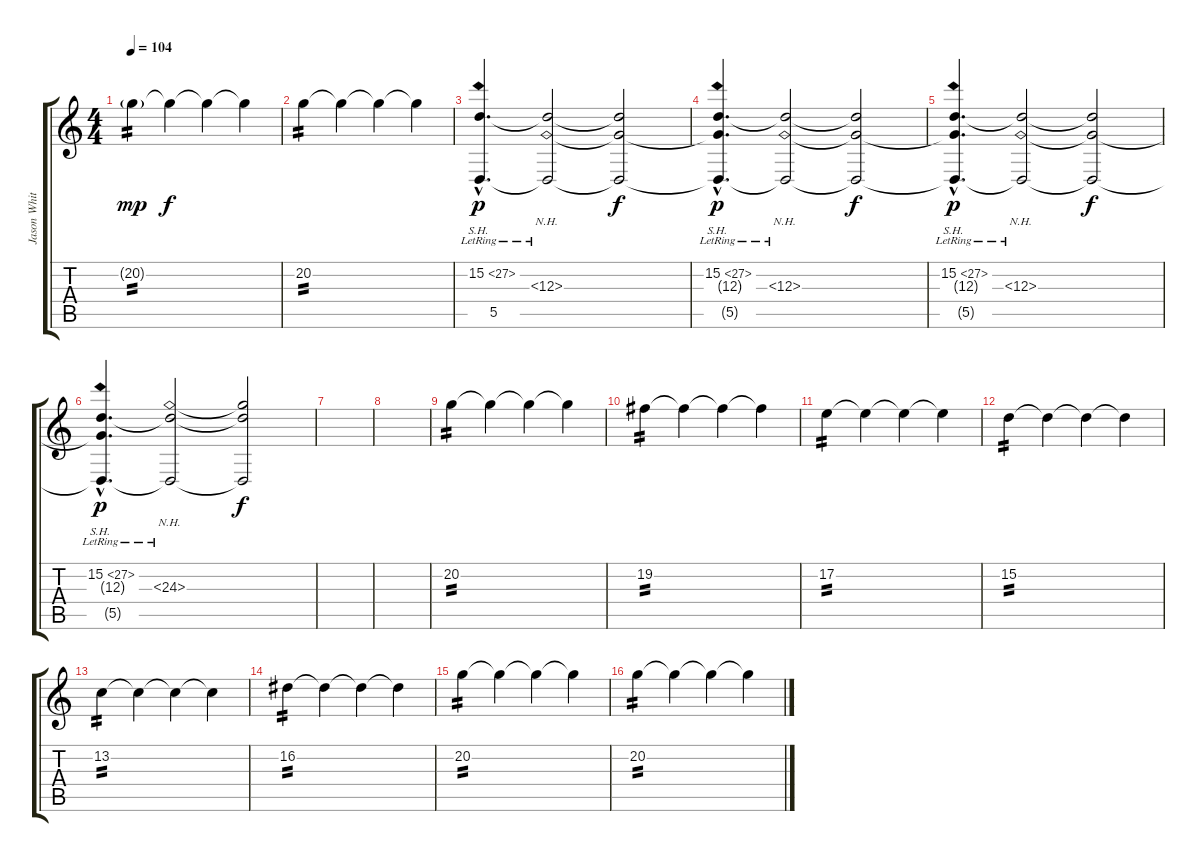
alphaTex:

\track ("Jason White" "Jason Whit") {instrument vibraphone}
\staff {score tabs}
\tuning (E4 B3 G3 D3 A2 E2) {hide}
\ts (4 4)
\tempo 104
\clef g2
\ks c
20.2{g}.4{tp 2 dy mp volume 16} 20.2{t}.4{dy f volume 0} 20.2{t}.4 20.2{t}.4 |
20.2.4{tp 2 volume 16} 20.2{t}.4{volume 0} 20.2{t}.4 20.2{t}.4 |
(15.2{sh 12 hac lr} 5.5{hac}).4{d dy p volume 16} (15.2{t} 12.3{nh lr} 5.5{t}).2 (15.2{t} 12.3{t} 5.5{t}).2{dy f} |
(15.2{sh 12 hac lr} 12.3{hac t} 5.5{hac t}).4{d dy p} (15.2{t} 12.3{nh lr} 5.5{t}).2 (15.2{t} 12.3{t} 5.5{t}).2{dy f} |
(15.2{sh 12 hac lr} 12.3{hac t} 5.5{hac t}).4{d dy p} (15.2{t} 12.3{nh lr} 5.5{t}).2 (15.2{t} 12.3{t} 5.5{t}).2{dy f} |
(15.2{sh 12 hac lr} 12.3{hac t} 5.5{hac t}).4{d dy p} (15.2{t} 24.3{nh lr} 5.5{t}).2 (15.2{t} 24.3{t} 5.5{t}).2{dy f} |
|
|
20.2.4{tp 2 volume 16} 20.2{t}.4{volume 4} 20.2{t}.4 20.2{t}.4 |
19.2.4{tp 2 volume 16} 19.2{t}.4{volume 4} 19.2{t}.4 19.2{t}.4 |
17.2.4{tp 2 volume 16} 17.2{t}.4{volume 0} 17.2{t}.4 17.2{t}.4 |
15.2.4{tp 2 volume 16} 15.2{t}.4{volume 0} 15.2{t}.4 15.2{t}.4 |
13.2.4{tp 2 volume 16} 13.2{t}.4{volume 0} 13.2{t}.4 13.2{t}.4 |
16.2.4{tp 2 volume 16} 16.2{t}.4{volume 0} 16.2{t}.4 16.2{t}.4 |
20.2.4{tp 2 volume 16} 20.2{t}.4{volume 0} 20.2{t}.4 20.2{t}.4 |
20.2.4{tp 2 volume 16} 20.2{t}.4{volume 0} 20.2{t}.4 20.2{t}.4
